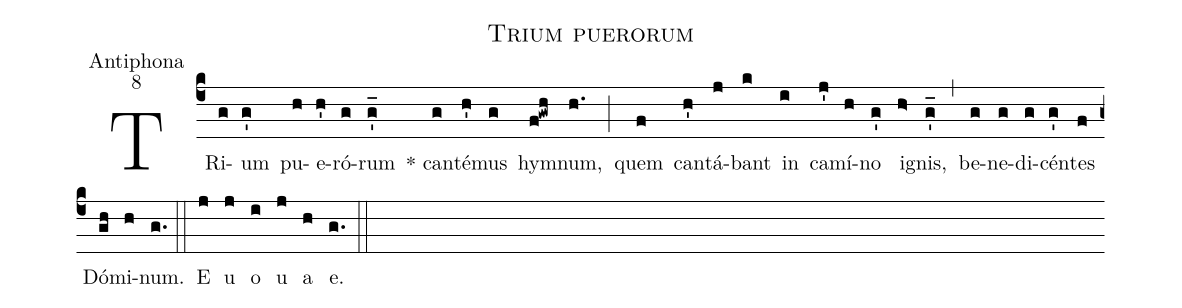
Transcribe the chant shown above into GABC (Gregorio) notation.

name:Trium puerorum;
office-part:Antiphona;
mode:8;
%%
(c4) TRi(g)um(g') pu(h)e(h')ró(g)rum(g'_) * can(g)té(h')mus(g) hym(f!gwh)num,(h.) (;) quem(f) can(h')tá(j)bant(k)  in(i) ca(j')mí(h)no(g') i(h>)gnis,(g'_) (,) be(g)ne(g)di(g)cén(g')tes(f) Dó(gh)mi(h)num.(g.) (::)
E(j) u(j) o(i) u(j) a(h) e.(g.) (::)
